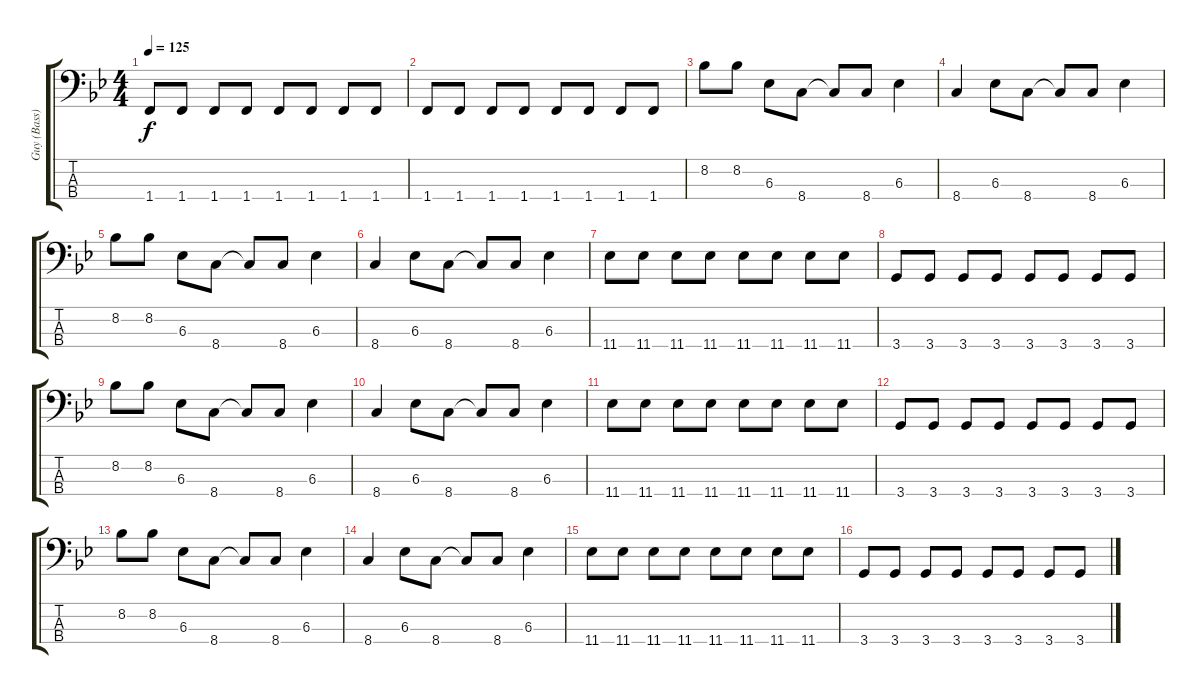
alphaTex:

\track ("Guy (Bass)" "Guy (Bass)") {instrument electricbassfinger}
\staff {score tabs}
\tuning (G2 D2 A1 E1) {hide}
\ts (4 4)
\tempo 125
\clef f4
\ks bb
1.4.8{dy f} 1.4.8 1.4.8 1.4.8 1.4.8 1.4.8 1.4.8 1.4.8 |
1.4.8 1.4.8 1.4.8 1.4.8 1.4.8 1.4.8 1.4.8 1.4.8 |
8.2.8 8.2.8 6.3.8 8.4.8 8.4{t}.8 8.4.8 6.3.4 |
8.4.4 6.3.8 8.4.8 8.4{t}.8 8.4.8 6.3.4 |
8.2.8 8.2.8 6.3.8 8.4.8 8.4{t}.8 8.4.8 6.3.4 |
8.4.4 6.3.8 8.4.8 8.4{t}.8 8.4.8 6.3.4 |
11.4.8 11.4.8 11.4.8 11.4.8 11.4.8 11.4.8 11.4.8 11.4.8 |
3.4.8 3.4.8 3.4.8 3.4.8 3.4.8 3.4.8 3.4.8 3.4.8 |
8.2.8 8.2.8 6.3.8 8.4.8 8.4{t}.8 8.4.8 6.3.4 |
8.4.4 6.3.8 8.4.8 8.4{t}.8 8.4.8 6.3.4 |
11.4.8 11.4.8 11.4.8 11.4.8 11.4.8 11.4.8 11.4.8 11.4.8 |
3.4.8 3.4.8 3.4.8 3.4.8 3.4.8 3.4.8 3.4.8 3.4.8 |
8.2.8 8.2.8 6.3.8 8.4.8 8.4{t}.8 8.4.8 6.3.4 |
8.4.4 6.3.8 8.4.8 8.4{t}.8 8.4.8 6.3.4 |
11.4.8 11.4.8 11.4.8 11.4.8 11.4.8 11.4.8 11.4.8 11.4.8 |
3.4.8 3.4.8 3.4.8 3.4.8 3.4.8 3.4.8 3.4.8 3.4.8
